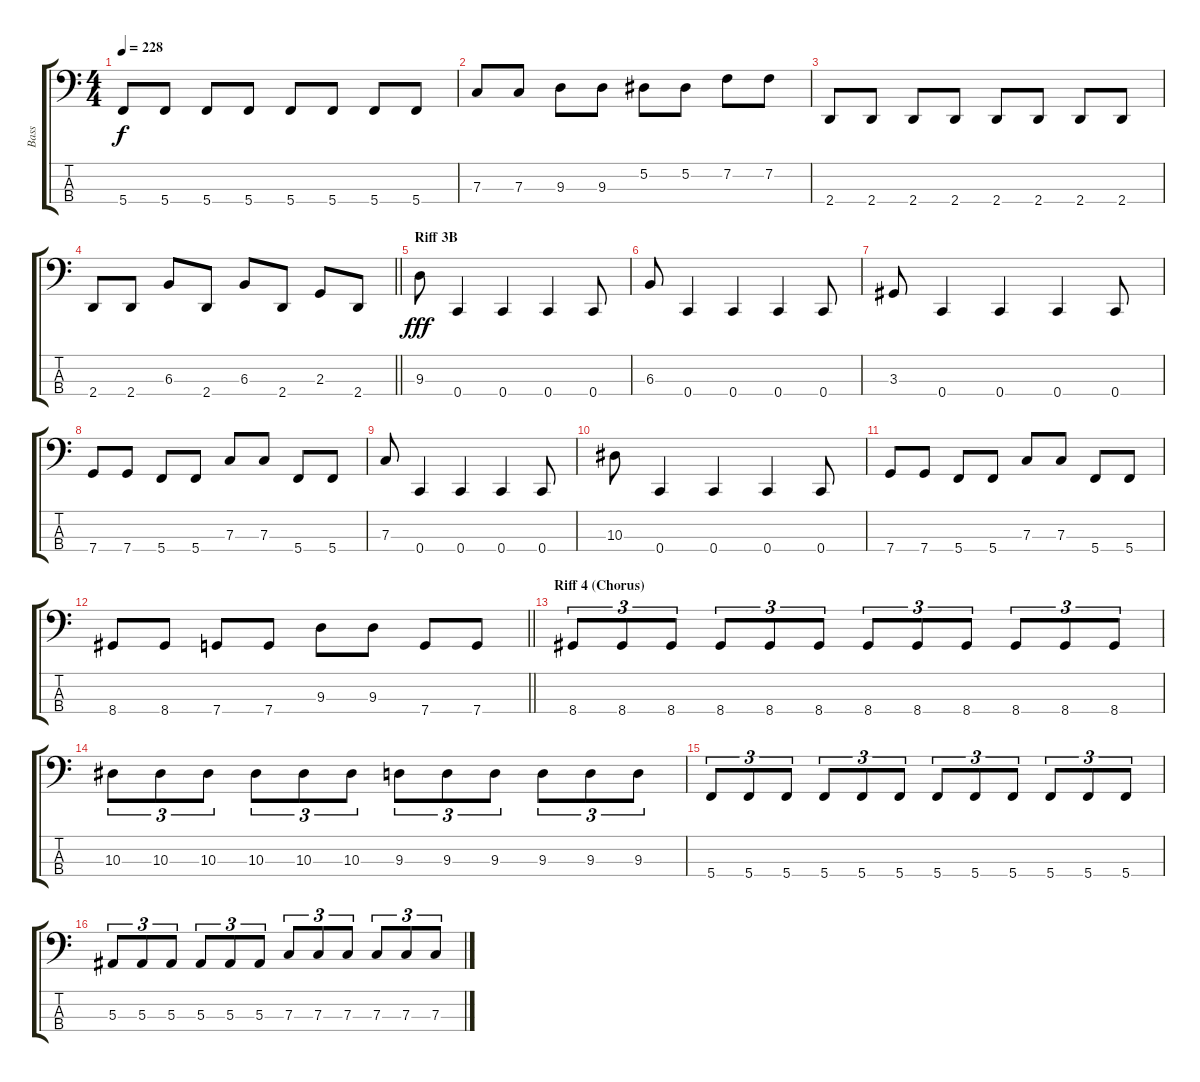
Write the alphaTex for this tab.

\track ("Bass" "Bass") {instrument electricbasspick}
\staff {score tabs}
\tuning (Eb2 Bb1 F1 C1) {hide}
\ts (4 4)
\tempo 228
\clef f4
\ks c
5.4.8{dy f} 5.4.8 5.4.8 5.4.8 5.4.8 5.4.8 5.4.8 5.4.8 |
7.3.8 7.3.8 9.3.8 9.3.8 5.2.8 5.2.8 7.2.8 7.2.8 |
2.4.8 2.4.8 2.4.8 2.4.8 2.4.8 2.4.8 2.4.8 2.4.8 |
\barLineRight lightlight
2.4.8 2.4.8 6.3.8 2.4.8 6.3.8 2.4.8 2.3.8 2.4.8 |
\section ("" "Riff 3B")
9.3.8{dy fff} 0.4.4 0.4.4 0.4.4 0.4.8 |
6.3.8 0.4.4 0.4.4 0.4.4 0.4.8 |
3.3.8 0.4.4 0.4.4 0.4.4 0.4.8 |
7.4.8 7.4.8 5.4.8 5.4.8 7.3.8 7.3.8 5.4.8 5.4.8 |
7.3.8 0.4.4 0.4.4 0.4.4 0.4.8 |
10.3.8 0.4.4 0.4.4 0.4.4 0.4.8 |
7.4.8 7.4.8 5.4.8 5.4.8 7.3.8 7.3.8 5.4.8 5.4.8 |
\barLineRight lightlight
8.4.8 8.4.8 7.4.8 7.4.8 9.3.8 9.3.8 7.4.8 7.4.8 |
\section ("" "Riff 4 (Chorus)")
8.4.8{tu (3 2)} 8.4.8{tu (3 2)} 8.4.8{tu (3 2)} 8.4.8{tu (3 2)} 8.4.8{tu (3 2)} 8.4.8{tu (3 2)} 8.4.8{tu (3 2)} 8.4.8{tu (3 2)} 8.4.8{tu (3 2)} 8.4.8{tu (3 2)} 8.4.8{tu (3 2)} 8.4.8{tu (3 2)} |
10.3.8{tu (3 2)} 10.3.8{tu (3 2)} 10.3.8{tu (3 2)} 10.3.8{tu (3 2)} 10.3.8{tu (3 2)} 10.3.8{tu (3 2)} 9.3.8{tu (3 2)} 9.3.8{tu (3 2)} 9.3.8{tu (3 2)} 9.3.8{tu (3 2)} 9.3.8{tu (3 2)} 9.3.8{tu (3 2)} |
5.4.8{tu (3 2)} 5.4.8{tu (3 2)} 5.4.8{tu (3 2)} 5.4.8{tu (3 2)} 5.4.8{tu (3 2)} 5.4.8{tu (3 2)} 5.4.8{tu (3 2)} 5.4.8{tu (3 2)} 5.4.8{tu (3 2)} 5.4.8{tu (3 2)} 5.4.8{tu (3 2)} 5.4.8{tu (3 2)} |
5.3.8{tu (3 2)} 5.3.8{tu (3 2)} 5.3.8{tu (3 2)} 5.3.8{tu (3 2)} 5.3.8{tu (3 2)} 5.3.8{tu (3 2)} 7.3.8{tu (3 2)} 7.3.8{tu (3 2)} 7.3.8{tu (3 2)} 7.3.8{tu (3 2)} 7.3.8{tu (3 2)} 7.3.8{tu (3 2)}
